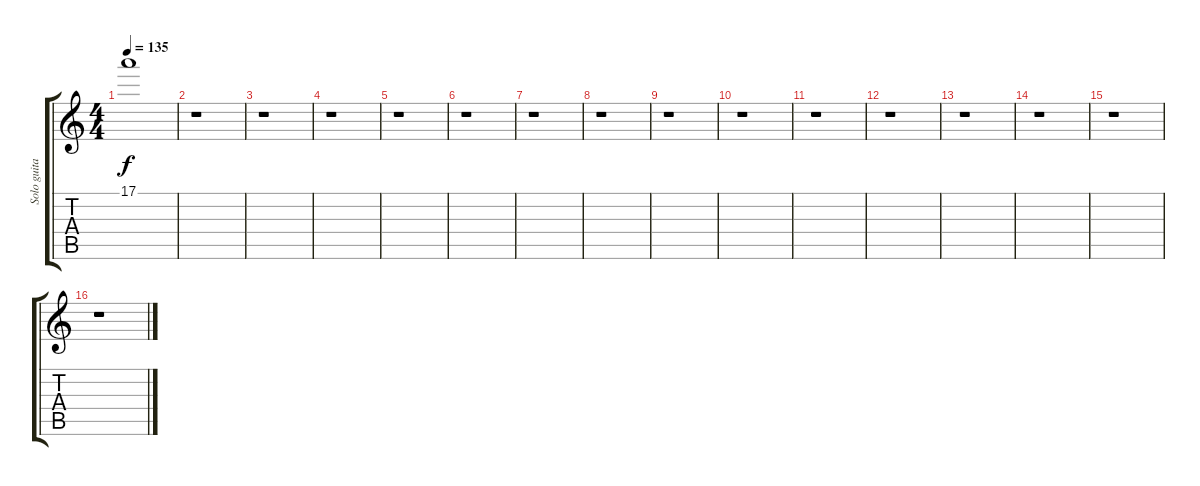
\track ("Solo guitar" "Solo guita") {instrument distortionguitar}
\staff {score tabs}
\tuning (E4 B3 G3 D3 A2 E2) {hide}
\ts (4 4)
\tempo 135
\clef g2
\ks c
17.1{t}.1{dy f} |
r.1 |
r.1 |
r.1 |
r.1 |
r.1 |
r.1 |
r.1 |
r.1 |
r.1 |
r.1 |
r.1 |
r.1 |
r.1 |
r.1 |
r.1
